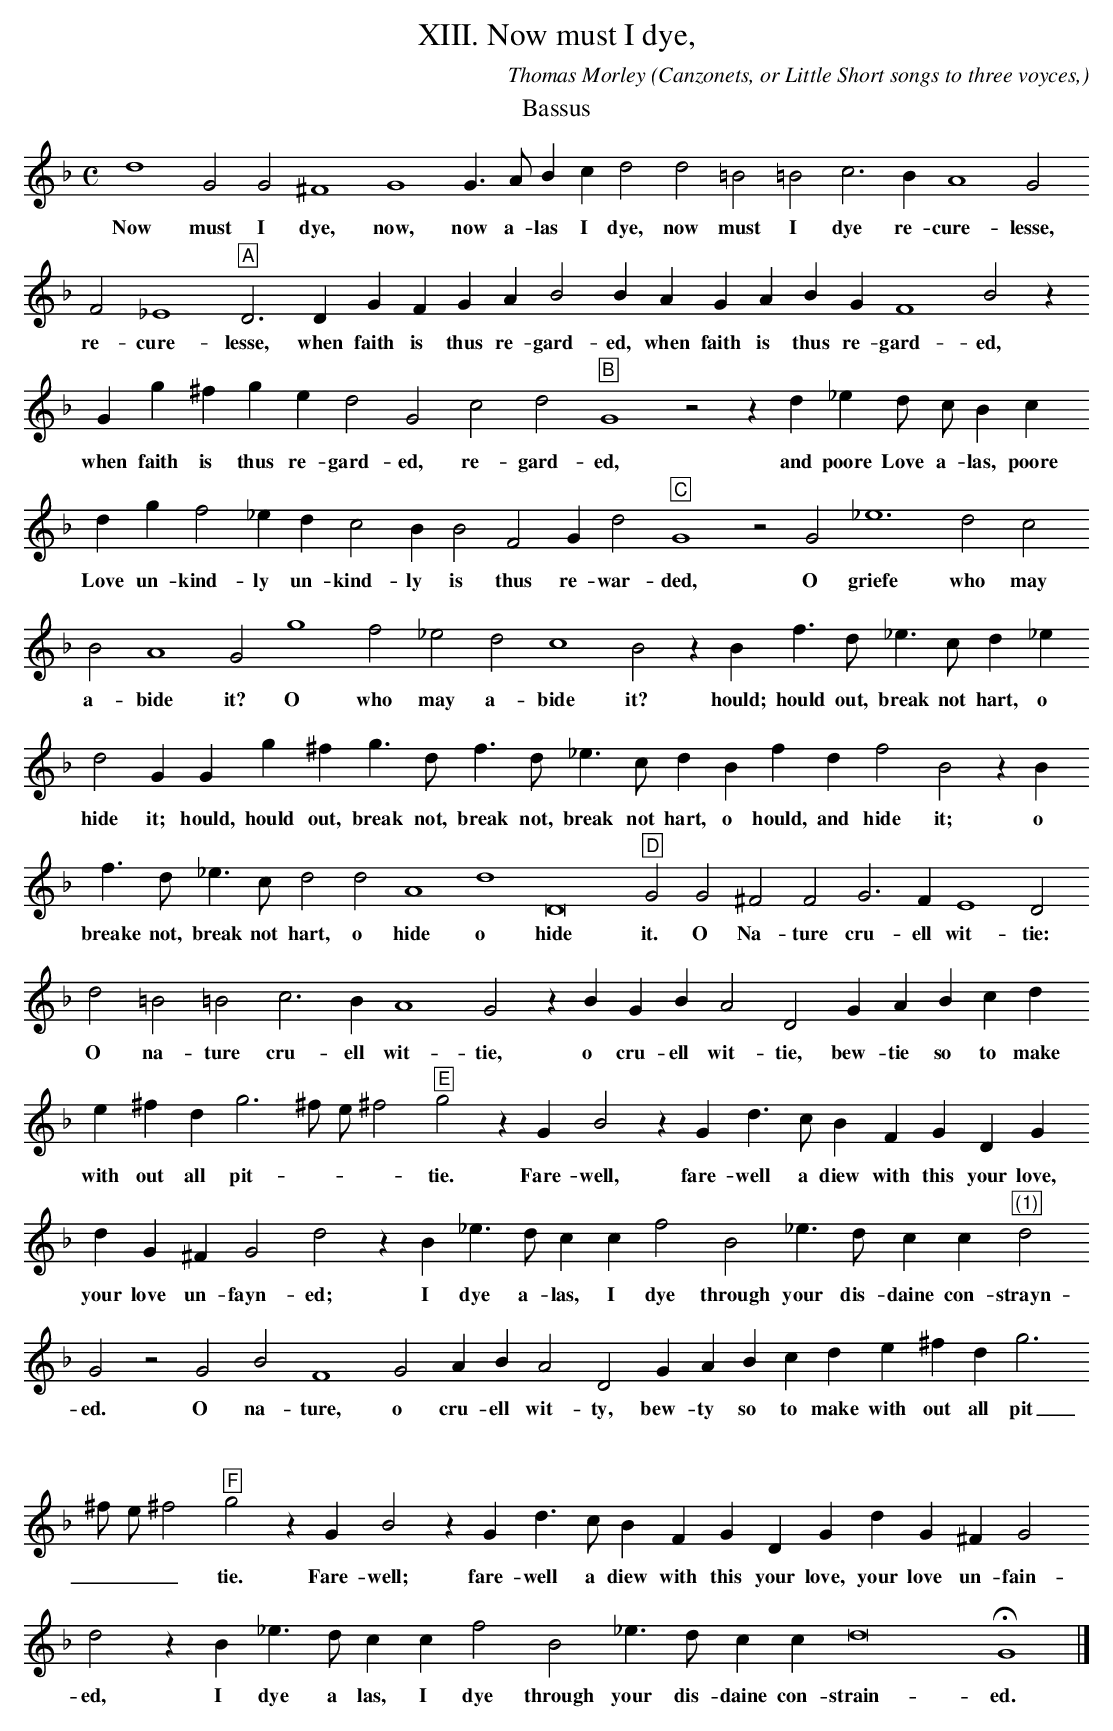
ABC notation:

X:1
T:XIII. Now must I dye,
O: Canzonets, or Little Short songs to three voyces,
C: Thomas Morley
M:C
K:G dor -8va
T: Bassus
L:1/4
d4 G2 G2 ^F4 G4 G > A B c d2 d2\
w:Now must I dye, now, now a- las I dye, now
=B2 =B2 c3 B A4 G2 F2 _E4 "A"D3 D\
w:must I dye re- cure- lesse, re- cure- lesse, when
G F G A B2 B A G A B G F4 B2 z G g ^f g e d2 G2\
w:faith is thus re- gard- ed, when faith is thus re- gard- ed, when faith is thus re- gard- ed,
c2 d2 "B"G4 z2 z d _e d/ c/ B c d g f2 _e d c2 B B2 F2 G\
w:re- gard- ed, and poore Love a- las, poore Love un- kind- ly un- kind- ly is thus re-
d2 "C"G4 z2 G2 _e6 d2 c2 B2 A4 G2 g4 f2 _e2 d2 c4 B2 z B\
w:war- ded, O griefe who may a- bide it? O who may a- bide it? hould;
f > d _e > c d _e d2 G G g  ^f g > d f > d\
w:hould out, break not hart, o hide it; hould, hould out, break not, break not,
_e > c d B f d f2 B2 z B f > d _e > c d2 d2\
w:break not hart, o hould, and hide it; o breake not, break not hart, o
  A4   d4 D8 "D"G2 G2 ^F2 F2 G3 F E4 D2 d2 =B2=B2 c3 B A4 G2 z B\
w:hide o hide  it.  O Na- ture cru- ell wit- tie: O na- ture cru- ell wit- tie, o
G B A2 D2 G A B c d e ^f d g3 ^f/ e/ ^f2 "E"g2 z G B2\
w:cru- ell wit- tie, bew- tie so to make with out all pit - _ _ tie.  Fare- well,
z G d > c B F G D G d G ^F G2 d2 z B _e > d\
w:fare- well a diew with this your love, your love un- fayn- ed; I dye a-
  c    c f2   B2     _e > d    c     c    "(1)"d2 G2 z2 G2 B2 F4 G2 A B A2 D2\
w:las, I dye through your dis- daine con- strayn- ed.  O na- ture, o cru- ell wit- ty,
  G    A  B  c  d    e    ^f  d   g3 ^f/ e/ ^f2 "F"g2 z G B2 z G d > c\
w:bew- ty so to make with out all pit _ _ _     tie.  Fare- well; fare- well a
B F G D G d G ^F G2 d2 z B _e > d c c f2 B2\
w:diew with this your love, your love un- fain- ed, I dye a las, I dye through
_e > d c c d8 HG4 |]\
w:your dis- daine con- strain- ed.
